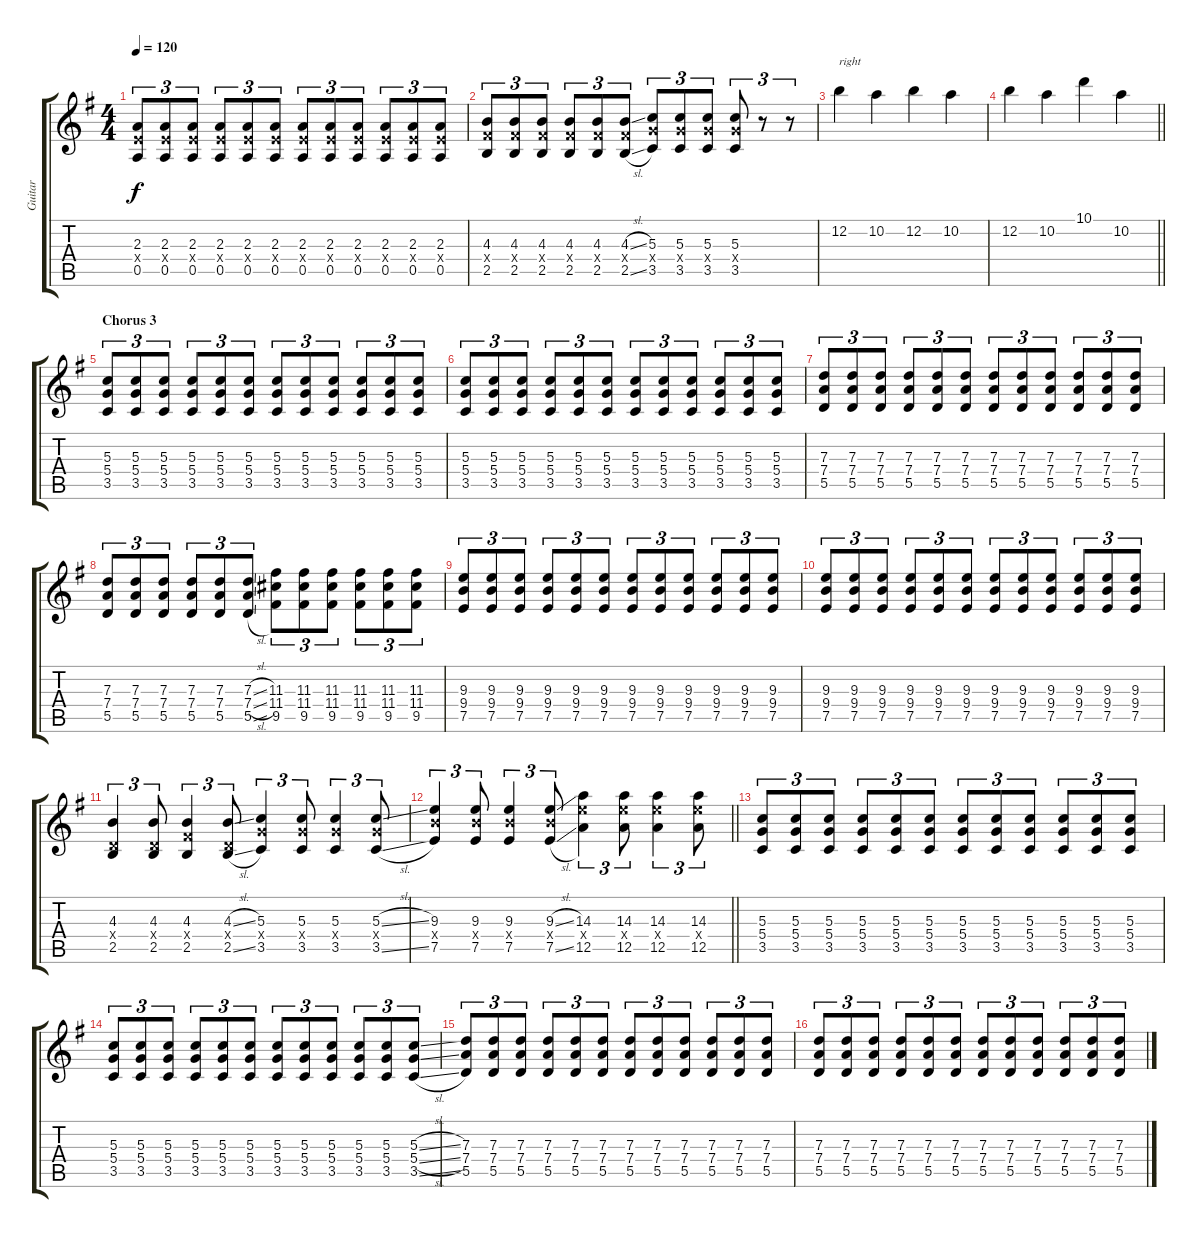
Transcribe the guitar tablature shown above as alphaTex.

\track ("Guitar" "Guitar") {instrument electricguitarclean}
\staff {score tabs}
\tuning (E4 B3 G3 D3 A2 E2) {hide}
\ts (4 4)
\tempo 120
\clef g2
\ks eminor
(2.3 2.4{x} 0.5).8{tu (3 2) dy f} (2.3 2.4{x} 0.5).8{tu (3 2)} (2.3 2.4{x} 0.5).8{tu (3 2)} (2.3 2.4{x} 0.5).8{tu (3 2)} (2.3 2.4{x} 0.5).8{tu (3 2)} (2.3 2.4{x} 0.5).8{tu (3 2)} (2.3 2.4{x} 0.5).8{tu (3 2)} (2.3 2.4{x} 0.5).8{tu (3 2)} (2.3 2.4{x} 0.5).8{tu (3 2)} (2.3 2.4{x} 0.5).8{tu (3 2)} (2.3 2.4{x} 0.5).8{tu (3 2)} (2.3 2.4{x} 0.5).8{tu (3 2)} |
(4.3 4.4{x} 2.5).8{tu (3 2)} (4.3 4.4{x} 2.5).8{tu (3 2)} (4.3 4.4{x} 2.5).8{tu (3 2)} (4.3 4.4{x} 2.5).8{tu (3 2)} (4.3 4.4{x} 2.5).8{tu (3 2)} (4.3{sl} 4.4{x} 2.5{sl}).8{tu (3 2)} (5.3 5.4{x} 3.5).8{tu (3 2)} (5.3 5.4{x} 3.5).8{tu (3 2)} (5.3 5.4{x} 3.5).8{tu (3 2)} (5.3 5.4{x} 3.5).8{tu (3 2)} r.8{tu (3 2)} r.8{tu (3 2)} |
12.2.4{txt "right" balance 16} 10.2.4 12.2.4 10.2.4 |
\barLineRight lightlight
12.2.4 10.2.4 10.1.4 10.2.4 |
\section ("" "Chorus 3")
(5.3 5.4 3.5).8{tu (3 2) balance 8} (5.3 5.4 3.5).8{tu (3 2)} (5.3 5.4 3.5).8{tu (3 2)} (5.3 5.4 3.5).8{tu (3 2)} (5.3 5.4 3.5).8{tu (3 2)} (5.3 5.4 3.5).8{tu (3 2)} (5.3 5.4 3.5).8{tu (3 2)} (5.3 5.4 3.5).8{tu (3 2)} (5.3 5.4 3.5).8{tu (3 2)} (5.3 5.4 3.5).8{tu (3 2)} (5.3 5.4 3.5).8{tu (3 2)} (5.3 5.4 3.5).8{tu (3 2)} |
(5.3 5.4 3.5).8{tu (3 2)} (5.3 5.4 3.5).8{tu (3 2)} (5.3 5.4 3.5).8{tu (3 2)} (5.3 5.4 3.5).8{tu (3 2)} (5.3 5.4 3.5).8{tu (3 2)} (5.3 5.4 3.5).8{tu (3 2)} (5.3 5.4 3.5).8{tu (3 2)} (5.3 5.4 3.5).8{tu (3 2)} (5.3 5.4 3.5).8{tu (3 2)} (5.3 5.4 3.5).8{tu (3 2)} (5.3 5.4 3.5).8{tu (3 2)} (5.3 5.4 3.5).8{tu (3 2)} |
(7.3 7.4 5.5).8{tu (3 2)} (7.3 7.4 5.5).8{tu (3 2)} (7.3 7.4 5.5).8{tu (3 2)} (7.3 7.4 5.5).8{tu (3 2)} (7.3 7.4 5.5).8{tu (3 2)} (7.3 7.4 5.5).8{tu (3 2)} (7.3 7.4 5.5).8{tu (3 2)} (7.3 7.4 5.5).8{tu (3 2)} (7.3 7.4 5.5).8{tu (3 2)} (7.3 7.4 5.5).8{tu (3 2)} (7.3 7.4 5.5).8{tu (3 2)} (7.3 7.4 5.5).8{tu (3 2)} |
(7.3 7.4 5.5).8{tu (3 2)} (7.3 7.4 5.5).8{tu (3 2)} (7.3 7.4 5.5).8{tu (3 2)} (7.3 7.4 5.5).8{tu (3 2)} (7.3 7.4 5.5).8{tu (3 2)} (7.3{sl} 7.4{sl} 5.5{sl}).8{tu (3 2)} (11.3 11.4 9.5).8{tu (3 2)} (11.3 11.4 9.5).8{tu (3 2)} (11.3 11.4 9.5).8{tu (3 2)} (11.3 11.4 9.5).8{tu (3 2)} (11.3 11.4 9.5).8{tu (3 2)} (11.3 11.4 9.5).8{tu (3 2)} |
(9.3 9.4 7.5).8{tu (3 2)} (9.3 9.4 7.5).8{tu (3 2)} (9.3 9.4 7.5).8{tu (3 2)} (9.3 9.4 7.5).8{tu (3 2)} (9.3 9.4 7.5).8{tu (3 2)} (9.3 9.4 7.5).8{tu (3 2)} (9.3 9.4 7.5).8{tu (3 2)} (9.3 9.4 7.5).8{tu (3 2)} (9.3 9.4 7.5).8{tu (3 2)} (9.3 9.4 7.5).8{tu (3 2)} (9.3 9.4 7.5).8{tu (3 2)} (9.3 9.4 7.5).8{tu (3 2)} |
(9.3 9.4 7.5).8{tu (3 2)} (9.3 9.4 7.5).8{tu (3 2)} (9.3 9.4 7.5).8{tu (3 2)} (9.3 9.4 7.5).8{tu (3 2)} (9.3 9.4 7.5).8{tu (3 2)} (9.3 9.4 7.5).8{tu (3 2)} (9.3 9.4 7.5).8{tu (3 2)} (9.3 9.4 7.5).8{tu (3 2)} (9.3 9.4 7.5).8{tu (3 2)} (9.3 9.4 7.5).8{tu (3 2)} (9.3 9.4 7.5).8{tu (3 2)} (9.3 9.4 7.5).8{tu (3 2)} |
(4.3 0.4{x} 2.5).4{tu (3 2)} (4.3 0.4{x} 2.5).8{tu (3 2)} (4.3 4.4{x} 2.5).4{tu (3 2)} (4.3{sl} 0.4{x} 2.5{sl}).8{tu (3 2)} (5.3 5.4{x} 3.5).4{tu (3 2)} (5.3 5.4{x} 3.5).8{tu (3 2)} (5.3 5.4{x} 3.5).4{tu (3 2)} (5.3{sl} 5.4{x} 3.5{sl}).8{tu (3 2)} |
\barLineRight lightlight
(9.3 9.4{x} 7.5).4{tu (3 2)} (9.3 9.4{x} 7.5).8{tu (3 2)} (9.3 9.4{x} 7.5).4{tu (3 2)} (9.3{sl} 9.4{x} 7.5{sl}).8{tu (3 2)} (14.3 14.4{x} 12.5).4{tu (3 2)} (14.3 14.4{x} 12.5).8{tu (3 2)} (14.3 14.4{x} 12.5).4{tu (3 2)} (14.3 14.4{x} 12.5).8{tu (3 2)} |
(5.3 5.4 3.5).8{tu (3 2)} (5.3 5.4 3.5).8{tu (3 2)} (5.3 5.4 3.5).8{tu (3 2)} (5.3 5.4 3.5).8{tu (3 2)} (5.3 5.4 3.5).8{tu (3 2)} (5.3 5.4 3.5).8{tu (3 2)} (5.3 5.4 3.5).8{tu (3 2)} (5.3 5.4 3.5).8{tu (3 2)} (5.3 5.4 3.5).8{tu (3 2)} (5.3 5.4 3.5).8{tu (3 2)} (5.3 5.4 3.5).8{tu (3 2)} (5.3 5.4 3.5).8{tu (3 2)} |
(5.3 5.4 3.5).8{tu (3 2)} (5.3 5.4 3.5).8{tu (3 2)} (5.3 5.4 3.5).8{tu (3 2)} (5.3 5.4 3.5).8{tu (3 2)} (5.3 5.4 3.5).8{tu (3 2)} (5.3 5.4 3.5).8{tu (3 2)} (5.3 5.4 3.5).8{tu (3 2)} (5.3 5.4 3.5).8{tu (3 2)} (5.3 5.4 3.5).8{tu (3 2)} (5.3 5.4 3.5).8{tu (3 2)} (5.3 5.4 3.5).8{tu (3 2)} (5.3{sl} 5.4{sl} 3.5{sl}).8{tu (3 2)} |
(7.3 7.4 5.5).8{tu (3 2)} (7.3 7.4 5.5).8{tu (3 2)} (7.3 7.4 5.5).8{tu (3 2)} (7.3 7.4 5.5).8{tu (3 2)} (7.3 7.4 5.5).8{tu (3 2)} (7.3 7.4 5.5).8{tu (3 2)} (7.3 7.4 5.5).8{tu (3 2)} (7.3 7.4 5.5).8{tu (3 2)} (7.3 7.4 5.5).8{tu (3 2)} (7.3 7.4 5.5).8{tu (3 2)} (7.3 7.4 5.5).8{tu (3 2)} (7.3 7.4 5.5).8{tu (3 2)} |
(7.3 7.4 5.5).8{tu (3 2)} (7.3 7.4 5.5).8{tu (3 2)} (7.3 7.4 5.5).8{tu (3 2)} (7.3 7.4 5.5).8{tu (3 2)} (7.3 7.4 5.5).8{tu (3 2)} (7.3 7.4 5.5).8{tu (3 2)} (7.3 7.4 5.5).8{tu (3 2)} (7.3 7.4 5.5).8{tu (3 2)} (7.3 7.4 5.5).8{tu (3 2)} (7.3 7.4 5.5).8{tu (3 2)} (7.3 7.4 5.5).8{tu (3 2)} (7.3{sl} 7.4{sl} 5.5{sl}).8{tu (3 2)}
